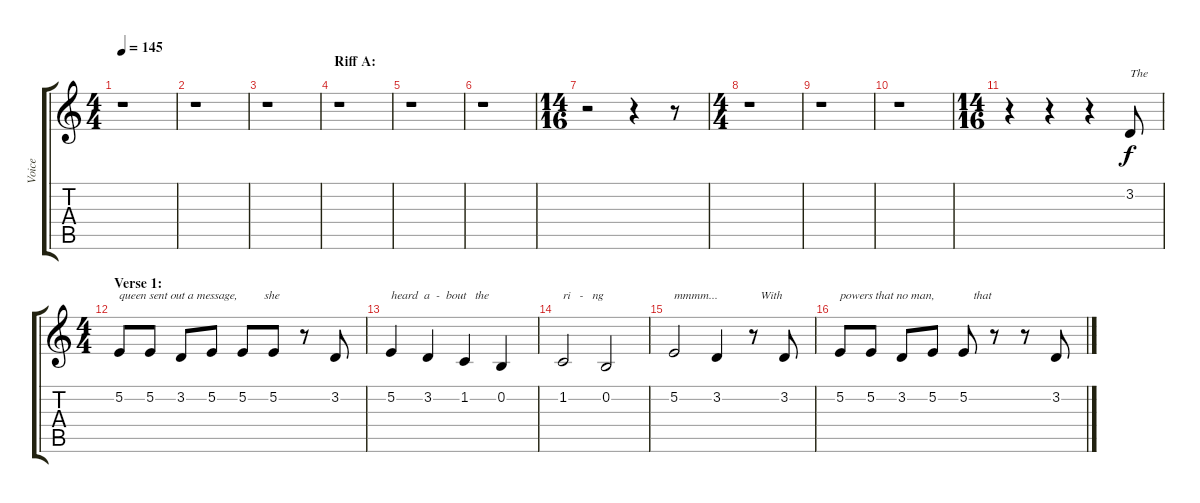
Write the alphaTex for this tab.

\track ("Voice" "Voice") {instrument violin}
\staff {score tabs}
\tuning (E4 B3 G3 D3 A2 E2) {hide}
\ts (4 4)
\tempo 145
\clef g2
\ks c
r.1{dy f} |
r.1 |
r.1 |
\section ("" "Riff A:")
r.1 |
r.1 |
r.1 |
\ts (14 16)
r.2 r.4 r.8 |
\ts (4 4)
r.1 |
r.1 |
r.1 |
\ts (14 16)
r.4 r.4 r.4 3.2.8{txt "The"} |
\ts (4 4)
\section ("" "Verse 1:")
5.2.8{txt "queen sent out a message,         she"} 5.2.8 3.2.8 5.2.8 5.2.8 5.2.8 r.8 3.2.8 |
5.2.4{txt "heard  a  -  bout   the"} 3.2.4 1.2.4 0.2.4 |
1.2.2{txt "ri   -   ng"} 0.2.2 |
5.2.2{txt "mmmm...              With"} 3.2.4 r.8 3.2.8 |
5.2.8{txt "powers that no man,             that"} 5.2.8 3.2.8 5.2.8 5.2.8 r.8 r.8 3.2.8
